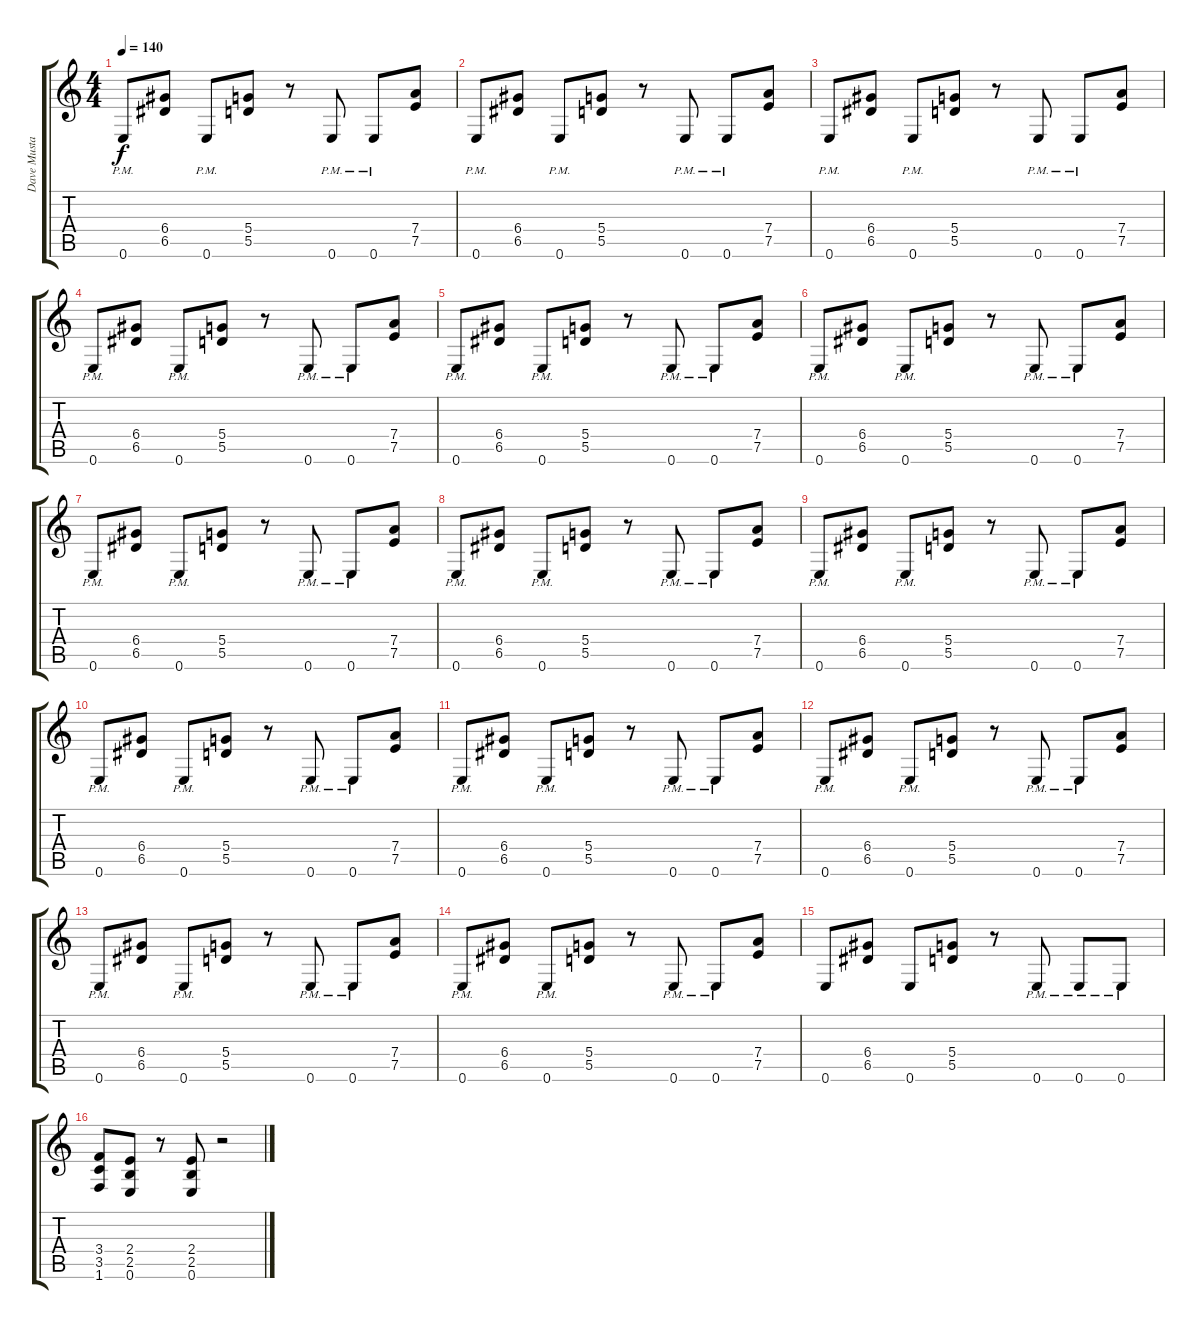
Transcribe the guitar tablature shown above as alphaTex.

\track ("Dave Mustane (Overdriven Guitar)" "Dave Musta") {instrument distortionguitar}
\staff {score tabs}
\tuning (E4 B3 G3 D3 A2 E2) {hide}
\ts (4 4)
\tempo 140
\clef g2
\ks c
0.6{pm}.8{dy f} (6.4 6.5).8 0.6{pm}.8 (5.4 5.5).8 r.8 0.6{pm}.8 0.6{pm}.8 (7.4 7.5).8 |
0.6{pm}.8 (6.4 6.5).8 0.6{pm}.8 (5.4 5.5).8 r.8 0.6{pm}.8 0.6{pm}.8 (7.4 7.5).8 |
0.6{pm}.8 (6.4 6.5).8 0.6{pm}.8 (5.4 5.5).8 r.8 0.6{pm}.8 0.6{pm}.8 (7.4 7.5).8 |
0.6{pm}.8 (6.4 6.5).8 0.6{pm}.8 (5.4 5.5).8 r.8 0.6{pm}.8 0.6{pm}.8 (7.4 7.5).8 |
0.6{pm}.8 (6.4 6.5).8 0.6{pm}.8 (5.4 5.5).8 r.8 0.6{pm}.8 0.6{pm}.8 (7.4 7.5).8 |
0.6{pm}.8 (6.4 6.5).8 0.6{pm}.8 (5.4 5.5).8 r.8 0.6{pm}.8 0.6{pm}.8 (7.4 7.5).8 |
0.6{pm}.8 (6.4 6.5).8 0.6{pm}.8 (5.4 5.5).8 r.8 0.6{pm}.8 0.6{pm}.8 (7.4 7.5).8 |
0.6{pm}.8 (6.4 6.5).8 0.6{pm}.8 (5.4 5.5).8 r.8 0.6{pm}.8 0.6{pm}.8 (7.4 7.5).8 |
0.6{pm}.8 (6.4 6.5).8 0.6{pm}.8 (5.4 5.5).8 r.8 0.6{pm}.8 0.6{pm}.8 (7.4 7.5).8 |
0.6{pm}.8 (6.4 6.5).8 0.6{pm}.8 (5.4 5.5).8 r.8 0.6{pm}.8 0.6{pm}.8 (7.4 7.5).8 |
0.6{pm}.8 (6.4 6.5).8 0.6{pm}.8 (5.4 5.5).8 r.8 0.6{pm}.8 0.6{pm}.8 (7.4 7.5).8 |
0.6{pm}.8 (6.4 6.5).8 0.6{pm}.8 (5.4 5.5).8 r.8 0.6{pm}.8 0.6{pm}.8 (7.4 7.5).8 |
0.6{pm}.8 (6.4 6.5).8 0.6{pm}.8 (5.4 5.5).8 r.8 0.6{pm}.8 0.6{pm}.8 (7.4 7.5).8 |
0.6{pm}.8 (6.4 6.5).8 0.6{pm}.8 (5.4 5.5).8 r.8 0.6{pm}.8 0.6{pm}.8 (7.4 7.5).8 |
0.6.8 (6.4 6.5).8 0.6.8 (5.4 5.5).8 r.8 0.6{pm}.8 0.6{pm}.8 0.6{pm}.8 |
(3.4 3.5 1.6).8 (2.4 2.5 0.6).8 r.8 (2.4 2.5 0.6).8 r.2
